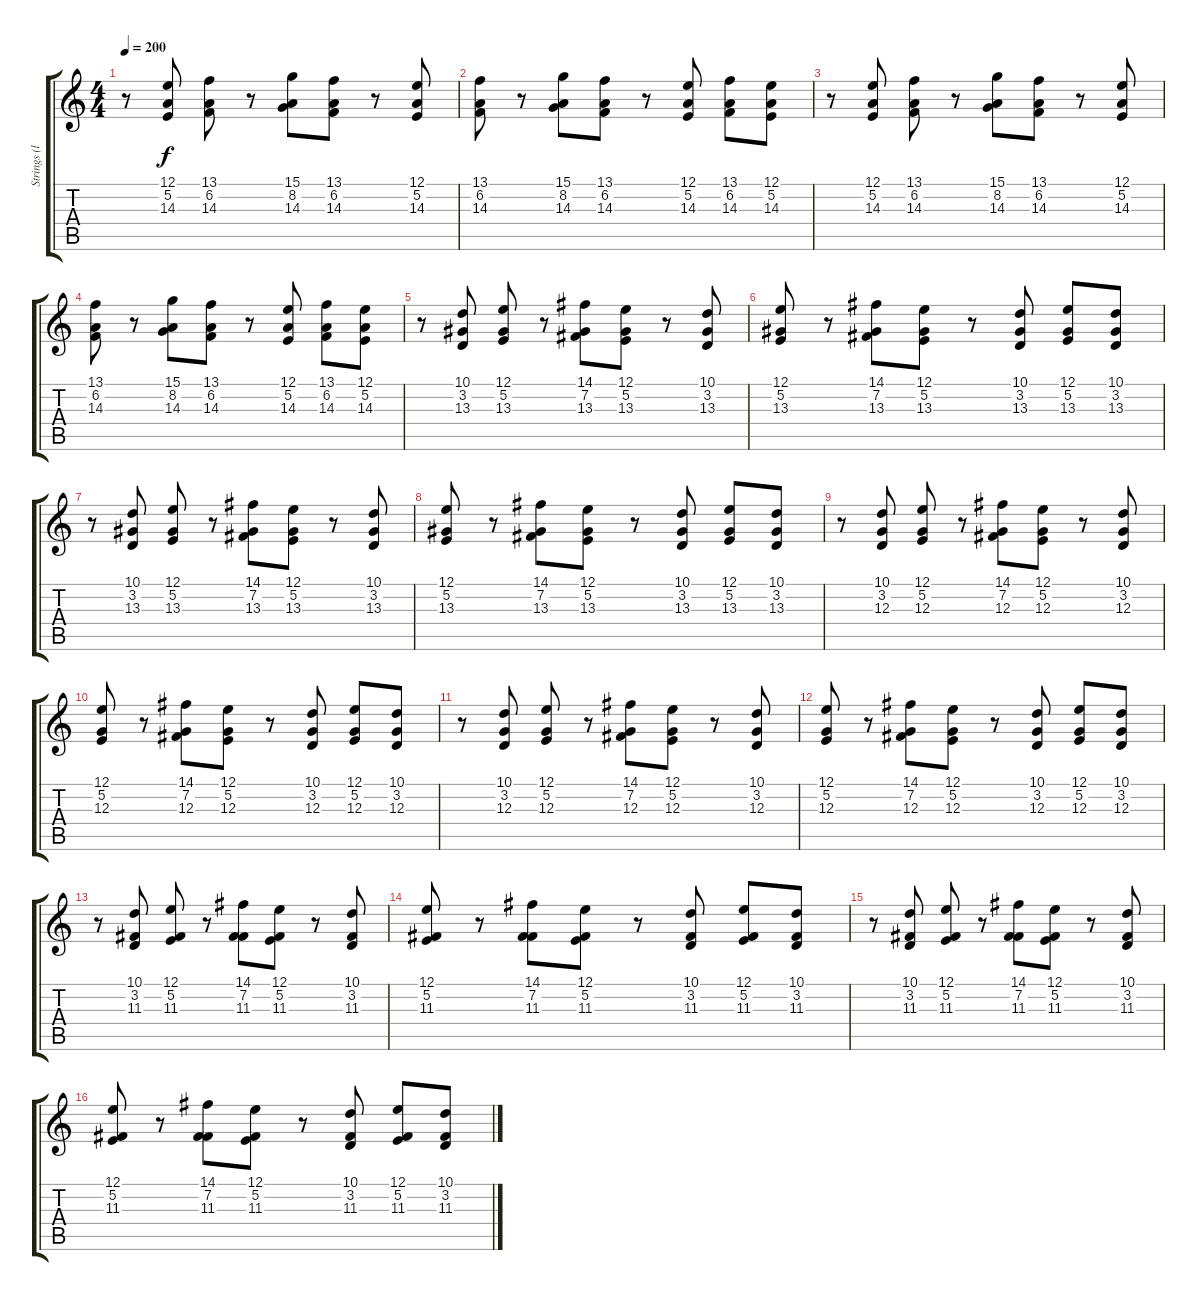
\track ("Strings (left)" "Strings (l") {instrument tremolostrings}
\staff {score tabs}
\tuning (E4 B3 G3 D3 A2 E2) {hide}
\ts (4 4)
\tempo 200
\clef g2
\ks c
r.8{dy f} (12.1 5.2 14.3).8 (13.1 6.2 14.3).8 r.8 (15.1 8.2 14.3).8 (13.1 6.2 14.3).8 r.8 (12.1 5.2 14.3).8 |
(13.1 6.2 14.3).8 r.8 (15.1 8.2 14.3).8 (13.1 6.2 14.3).8 r.8 (12.1 5.2 14.3).8 (13.1 6.2 14.3).8 (12.1 5.2 14.3).8 |
r.8 (12.1 5.2 14.3).8 (13.1 6.2 14.3).8 r.8 (15.1 8.2 14.3).8 (13.1 6.2 14.3).8 r.8 (12.1 5.2 14.3).8 |
(13.1 6.2 14.3).8 r.8 (15.1 8.2 14.3).8 (13.1 6.2 14.3).8 r.8 (12.1 5.2 14.3).8 (13.1 6.2 14.3).8 (12.1 5.2 14.3).8 |
r.8 (10.1 3.2 13.3).8 (12.1 5.2 13.3).8 r.8 (14.1 7.2 13.3).8 (12.1 5.2 13.3).8 r.8 (10.1 3.2 13.3).8 |
(12.1 5.2 13.3).8 r.8 (14.1 7.2 13.3).8 (12.1 5.2 13.3).8 r.8 (10.1 3.2 13.3).8 (12.1 5.2 13.3).8 (10.1 3.2 13.3).8 |
r.8 (10.1 3.2 13.3).8 (12.1 5.2 13.3).8 r.8 (14.1 7.2 13.3).8 (12.1 5.2 13.3).8 r.8 (10.1 3.2 13.3).8 |
(12.1 5.2 13.3).8 r.8 (14.1 7.2 13.3).8 (12.1 5.2 13.3).8 r.8 (10.1 3.2 13.3).8 (12.1 5.2 13.3).8 (10.1 3.2 13.3).8 |
r.8 (10.1 3.2 12.3).8 (12.1 5.2 12.3).8 r.8 (14.1 7.2 12.3).8 (12.1 5.2 12.3).8 r.8 (10.1 3.2 12.3).8 |
(12.1 5.2 12.3).8 r.8 (14.1 7.2 12.3).8 (12.1 5.2 12.3).8 r.8 (10.1 3.2 12.3).8 (12.1 5.2 12.3).8 (10.1 3.2 12.3).8 |
r.8 (10.1 3.2 12.3).8 (12.1 5.2 12.3).8 r.8 (14.1 7.2 12.3).8 (12.1 5.2 12.3).8 r.8 (10.1 3.2 12.3).8 |
(12.1 5.2 12.3).8 r.8 (14.1 7.2 12.3).8 (12.1 5.2 12.3).8 r.8 (10.1 3.2 12.3).8 (12.1 5.2 12.3).8 (10.1 3.2 12.3).8 |
r.8 (10.1 3.2 11.3).8 (12.1 5.2 11.3).8 r.8 (14.1 7.2 11.3).8 (12.1 5.2 11.3).8 r.8 (10.1 3.2 11.3).8 |
(12.1 5.2 11.3).8 r.8 (14.1 7.2 11.3).8 (12.1 5.2 11.3).8 r.8 (10.1 3.2 11.3).8 (12.1 5.2 11.3).8 (10.1 3.2 11.3).8 |
r.8 (10.1 3.2 11.3).8 (12.1 5.2 11.3).8 r.8 (14.1 7.2 11.3).8 (12.1 5.2 11.3).8 r.8 (10.1 3.2 11.3).8 |
(12.1 5.2 11.3).8 r.8 (14.1 7.2 11.3).8 (12.1 5.2 11.3).8 r.8 (10.1 3.2 11.3).8 (12.1 5.2 11.3).8 (10.1 3.2 11.3).8
